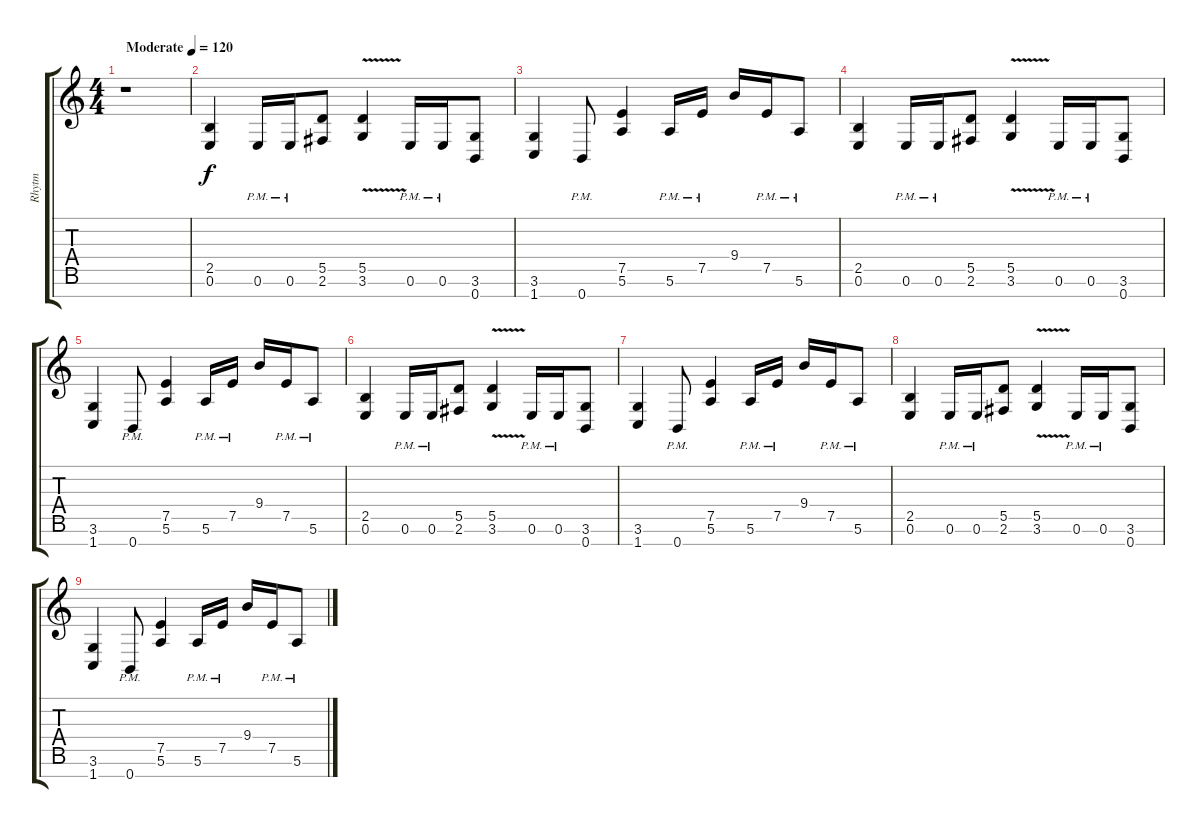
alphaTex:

\track ("Rhytm" "Rhytm") {instrument distortionguitar}
\staff {score tabs}
\tuning (E4 B3 G3 D3 A2 E2 B1) {hide}
\ts (4 4)
\tempo (120 "Moderate")
\clef g2
\ks c
r.1{dy f instrument distortionguitar} |
(2.5 0.6).4 0.6{pm}.16 0.6{pm}.16 (5.5 2.6).8 (5.5{v} 3.6{v}).4 0.6{pm}.16 0.6{pm}.16 (3.6 0.7).8 |
(3.6 1.7).4 0.7{pm}.8 (7.5 5.6).4 5.6{pm}.16 7.5{pm}.16 9.4.16 7.5{pm}.16 5.6{pm}.8 |
(2.5 0.6).4 0.6{pm}.16 0.6{pm}.16 (5.5 2.6).8 (5.5{v} 3.6{v}).4 0.6{pm}.16 0.6{pm}.16 (3.6 0.7).8 |
(3.6 1.7).4 0.7{pm}.8 (7.5 5.6).4 5.6{pm}.16 7.5{pm}.16 9.4.16 7.5{pm}.16 5.6{pm}.8 |
(2.5 0.6).4 0.6{pm}.16 0.6{pm}.16 (5.5 2.6).8 (5.5{v} 3.6{v}).4 0.6{pm}.16 0.6{pm}.16 (3.6 0.7).8 |
(3.6 1.7).4 0.7{pm}.8 (7.5 5.6).4 5.6{pm}.16 7.5{pm}.16 9.4.16 7.5{pm}.16 5.6{pm}.8 |
(2.5 0.6).4 0.6{pm}.16 0.6{pm}.16 (5.5 2.6).8 (5.5{v} 3.6{v}).4 0.6{pm}.16 0.6{pm}.16 (3.6 0.7).8 |
(3.6 1.7).4 0.7{pm}.8 (7.5 5.6).4 5.6{pm}.16 7.5{pm}.16 9.4.16 7.5{pm}.16 5.6{pm}.8
